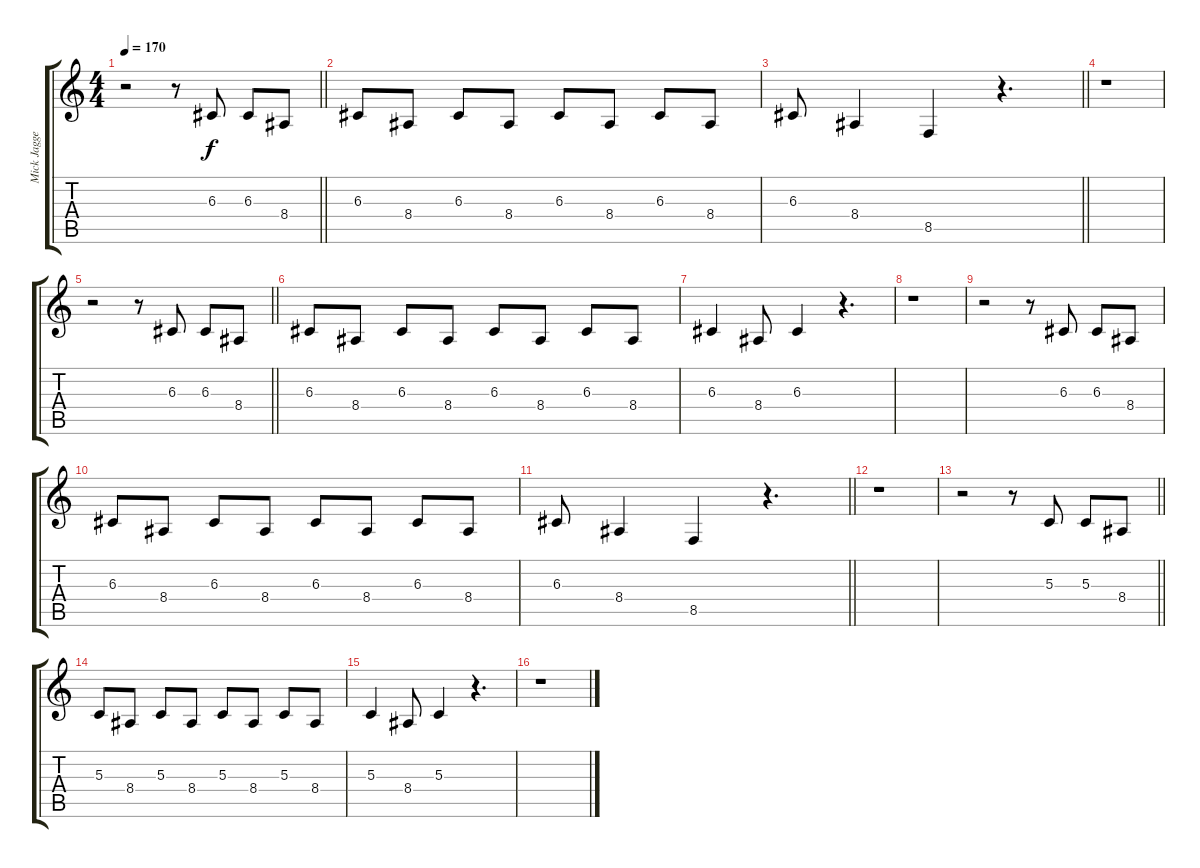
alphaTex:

\track ("Mick Jagger" "Mick Jagge") {instrument trombone}
\staff {score tabs}
\tuning (E4 B3 G3 D3 A2 E2) {hide}
\ts (4 4)
\tempo 170
\clef g2
\barLineRight lightlight
\ks c
r.2{dy f} r.8 6.3.8 6.3.8 8.4.8 |
6.3.8 8.4.8 6.3.8 8.4.8 6.3.8 8.4.8 6.3.8 8.4.8 |
\barLineRight lightlight
6.3.8 8.4.4 8.5.4 r.4{d} |
r.1 |
\barLineRight lightlight
r.2 r.8 6.3.8 6.3.8 8.4.8 |
6.3.8 8.4.8 6.3.8 8.4.8 6.3.8 8.4.8 6.3.8 8.4.8 |
6.3.4 8.4.8 6.3.4 r.4{d} |
r.1 |
r.2 r.8 6.3.8 6.3.8 8.4.8 |
6.3.8 8.4.8 6.3.8 8.4.8 6.3.8 8.4.8 6.3.8 8.4.8 |
\barLineRight lightlight
6.3.8 8.4.4 8.5.4 r.4{d} |
r.1 |
\barLineRight lightlight
r.2 r.8 5.3.8 5.3.8 8.4.8 |
5.3.8 8.4.8 5.3.8 8.4.8 5.3.8 8.4.8 5.3.8 8.4.8 |
5.3.4 8.4.8 5.3.4 r.4{d} |
r.1
